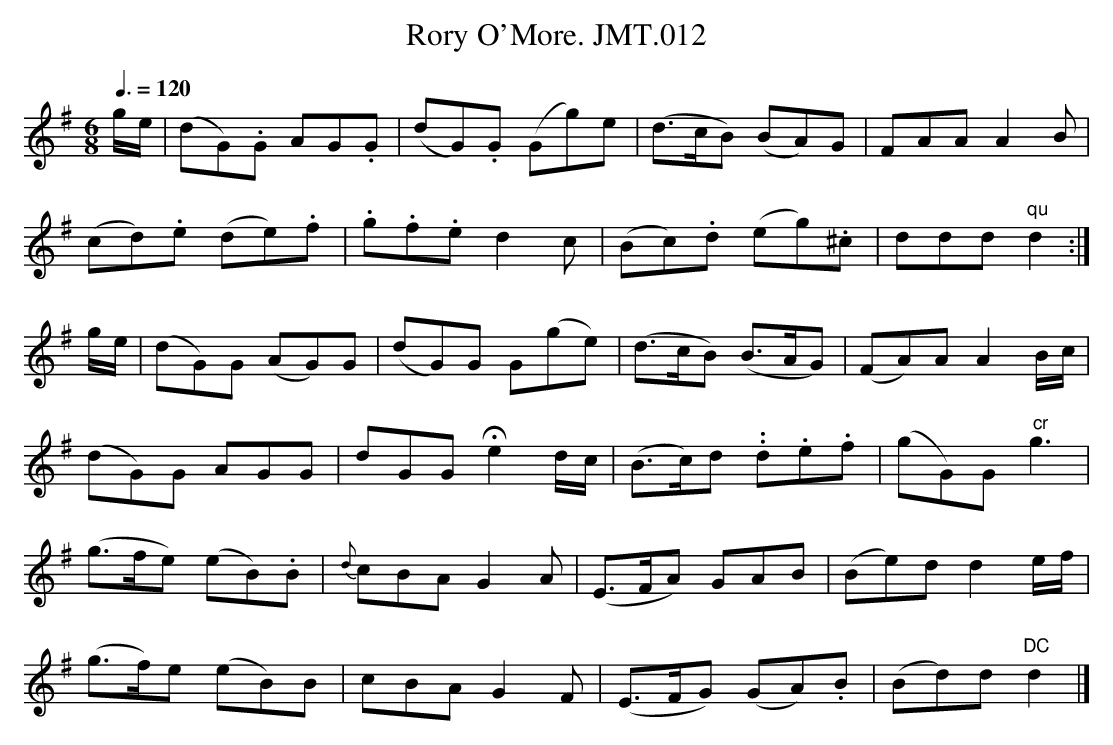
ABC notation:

X:1
T:Rory O'More. JMT.012
M:6/8
L:1/8
Q:3/8=120
K:G
g/e/|\
(dG).G AG.G | (dG).G (Gg)e | (d>cB) (BA)G | FAA A2B |
(cd).e (de).f | .g.f.e d2c | (Bc).d (eg).^c | ddd "qu"d2 :|
g/e/|\
(dG)G (AG)G | (dG)G G(ge) | (d>cB) (B>AG) | (FA)A A2 B/c/|
(dG)G AGG | dGGHe2 d/c/ | (B>c)d. .d.e.f| (gG)G " cr"g3|
(g>fe) (eB).B | {d}c-BA G2A |(E>FA) GAB | (Be)d d2 e/f/|
(g>f)e (eB)B | cBA G2 F | (E>FG) (GA).B| (Bd)d "DC"d2|]
